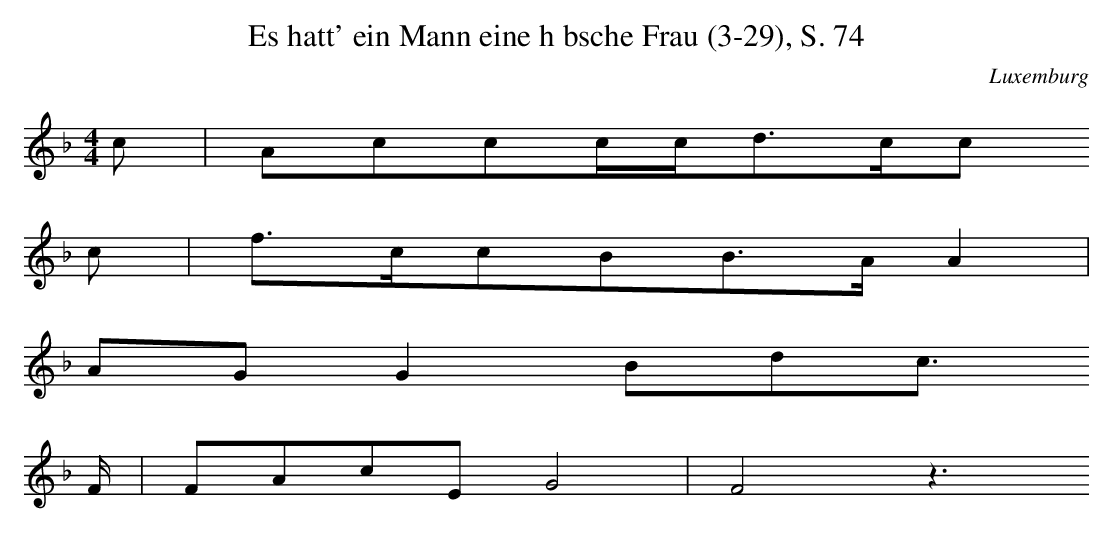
X:1
T: Es hatt' ein Mann eine hbsche Frau (3-29), S. 74
O: Luxemburg
M: 4/4
L: 1/16
K: F
c2 | A2c2c2ccd3cc2
c2 | f3cc2B2B3AA4 |
A2G2G4B2d2c3
F | F2A2c2E2G8 | F8z6
